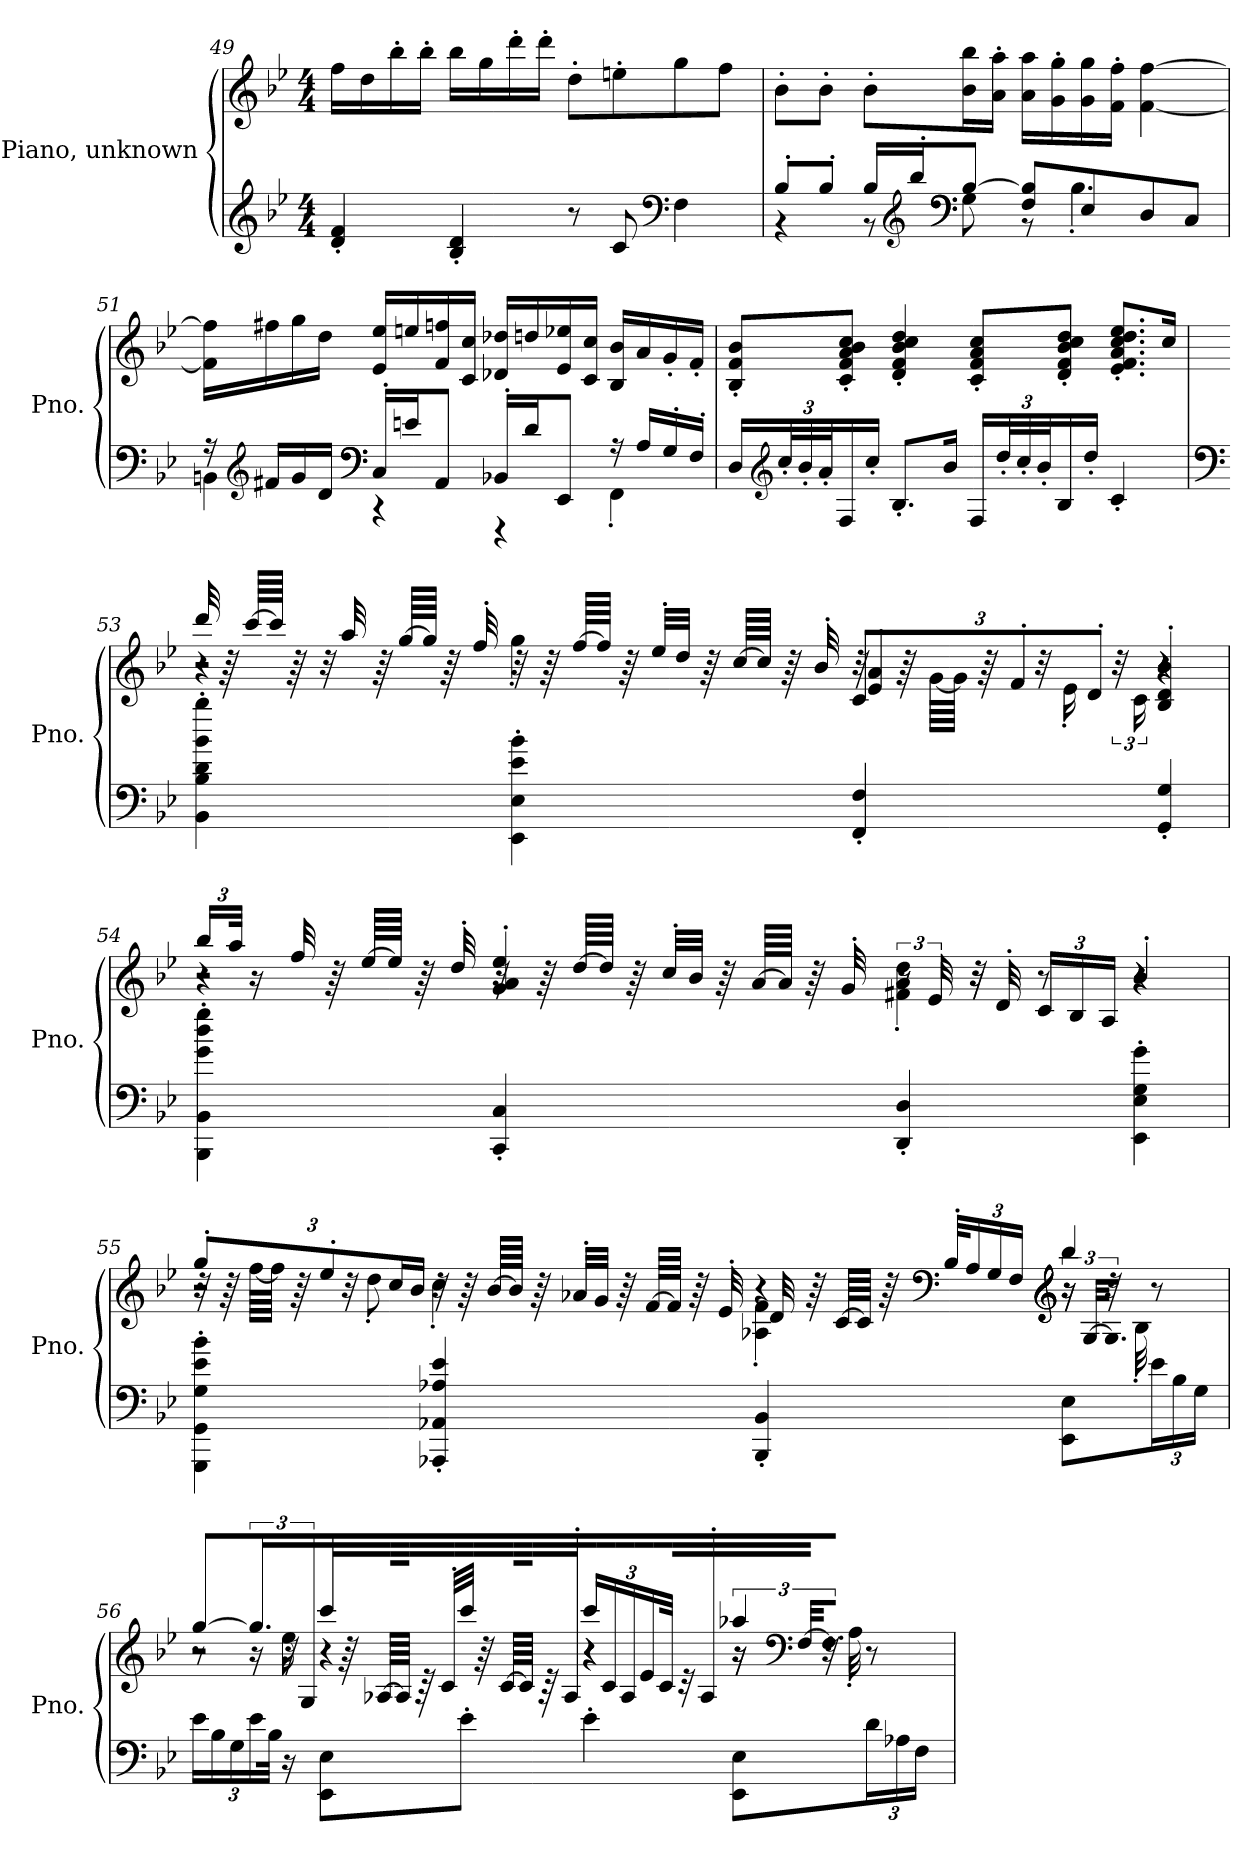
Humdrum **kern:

**kern	**kern
*part1	*part1
*staff2	*staff1
*I"Piano, unknown	*
*I'Pno.	*
*clefG2	*clefG2
*k[b-e-]	*k[b-e-]
*M4/4	*M4/4
=49	=49
4d/' 4f/'	16ff\LL
.	16dd\
.	16bb-'\
.	16bb-'\JJ
4B-/' 4d/'	16bb-\LL
.	16gg\
.	16ddd'\
.	16ddd'\JJ
8r	8dd'\L
8c/	8een'\
*clefF4	*
4F\	8gg\
.	8ff\J
!!LO:LB:g=z
=50	=50
*^	*
8B-'/L	4r	8b-'\L
8B-'/J	.	8b-'\J
16B-/LL	8r	8b-'\L
*clefG2	*	*
16bb-'/J	.	.
*clefF4	*	*
[8B-/J	8G\	16b-\ 16bb-\L
.	.	16a\' 16aa\'JJ
8F/ 8B-/]L	8r	16a\ 16aa\LL
.	.	16g\' 16gg\'
8E-/	4.B-'\	16g\ 16gg\
.	.	16f\' 16ff\'JJ
8D/	.	[4f\ [4ff\
8C/J	.	.
=51	=51	=51
16r	4BBn\	16f\] 16ff\]LL
*clefG2	*	*
16f#X/LL	.	16ff#X\
16g/	.	16gg\
16d/JJ	.	16dd\JJ
*clefF4	*	*
16C'/LL	4r	16e-/ 16ee-/LL
16en/J	.	16een/
8AA/J	.	16f/ 16ffn/
.	.	16c/ 16cc/JJ
16BB-X'/LL	4r	16d-X/ 16dd-X/LL
16d/J	.	16ddn/
8EE-/J	.	16e-/ 16ee-X/
.	.	16c/ 16cc/JJ
16r	4FF'\	16B-/ 16b-/LL
16A/LL	.	16a/
16G'/	.	16g'/
16F'/JJ	.	16f'/JJ
*v	*v	*
!!LO:PB:g=z
=52	=52
16D/LL	8B-/' 8f/' 8b-/'L
*clefG2	*
*Xbrackettup	*
48cc'/L	.
48b-'/	.
48a'/J	.
16F/	8c/' 8f/' 8a/' 8b-/' 8cc/'J
16cc'/JJ	.
8.B-'/L	4d/' 4f/' 4b-/' 4cc/' 4dd/'
16b-/Jk	.
16F/LL	8c/' 8f/' 8a/' 8cc/'L
48dd'/L	.
48cc'/	.
48b-'/J	.
16B-/	8d/' 8f/' 8b-/' 8cc/' 8dd/'J
16dd'/JJ	.
4c'/	8.e-/' 8.f/' 8.a/' 8.cc/' 8.dd/' 8.ee-/'L
.	16cc/Jk
!!LO:LB:g=z
=53	=53
*clefF4	*
*	*^
*	*	*^
4BB-\' 4B-\' 4d\' 4b-\' 4bb-\'	32ddd/	4r	2r
.	64r	.	.
.	[64ccc/LLLL	.	.
.	64ccc/JJJJ]	.	.
.	64r	.	.
.	32r	.	.
.	32aa/	.	.
.	64r	.	.
.	[64gg/LLLL	.	.
.	64gg/JJJJ]	.	.
.	64r	.	.
.	32ff'/	.	.
4EE-\' 4E-\' 4e-\' 4b-\'	32r	4gg'\	.
.	64r	.	.
.	[64ff/LLLL	.	.
.	64ff/JJJJ]	.	.
.	64r	.	.
.	32ee-'/LLL	.	.
.	32dd/JJJ	.	.
.	64r	.	.
.	[64cc/LLLL	.	.
.	64cc/JJJJ]	.	.
.	64r	.	.
.	32b-'/	.	.
*	*Xbrackettup	*	*
4FF/' 4F/'	12c/L	32r	4e-/' 4a/'
.	.	64r	.
.	.	[64g\LLLL	.
.	.	64g\JJJJ]	.
.	.	64r	.
.	12f'/	.	.
.	.	32r	.
.	.	16e-'\	.
.	12d'/J	.	.
*	*	*brackettup	*
.	.	48r	.
.	.	24c\	.
4GG/' 4G/'	4B-/' 4d/' 4b-/'	4r	4r
!!LO:LB:g=z	!!	!!
=54	=54	=54	=54
*	*Xbrackettup	*	*
4BBB-\' 4BB-\' 4g\' 4dd\' 4gg\'	24bb-/LL	2r	4r
.	48aa/JJk	.	.
.	16r	.	.
.	32ff/	.	.
.	64r	.	.
.	[64ee-/LLLL	.	.
.	64ee-/JJJJ]	.	.
.	64r	.	.
.	32dd'/	.	.
4CC/' 4C/'	32r	.	4g/' 4a/' 4ee-/'
.	64r	.	.
.	[64dd/LLLL	.	.
.	64dd/JJJJ]	.	.
.	64r	.	.
.	32cc'/LLL	.	.
.	32b-/JJJ	.	.
.	64r	.	.
.	[64a/LLLL	.	.
.	64a/JJJJ]	.	.
.	64r	.	.
.	32g'/	.	.
*	*brackettup	*	*
4DD/' 4D/'	24r	4f#X\' 4a\' 4dd\'	16r
.	48e-/	.	.
.	16r	.	32r
.	.	.	32d'/
*	*Xbrackettup	*	*
.	24c/LL	.	8r
.	24B-/	.	.
.	24A/JJ	.	.
4EE-\' 4E-\' 4G\' 4g\'	4b-'/	4r	4r
!!LO:LB:g=z	!!	!!
=55	=55	=55	=55
4GGG\' 4GG\' 4G\' 4e-\' 4b-\'	2r	32r	12gg'/L
.	.	64r	.
.	.	[64ff\LLLL	.
.	.	64ff\JJJJ]	.
.	.	64r	.
.	.	.	12ee-'/
.	.	32r	.
.	.	8dd'\	.
.	.	.	24cc/L
.	.	.	24b-/JJ
4AAA-X/' 4AA-X/' 4A-X/' 4e-/'	.	4cc'\	32r
.	.	.	64r
.	.	.	[64b-/LLLL
.	.	.	64b-/JJJJ]
.	.	.	64r
.	.	.	32a-X'/LLL
.	.	.	32g/JJJ
.	.	.	64r
.	.	.	[64f/LLLL
.	.	.	64f/JJJJ]
.	.	.	64r
.	.	.	32e-'/
4BBB-/' 4BB-/'	4r	4A-X\' 4f\'	32d/
.	.	.	64r
.	.	.	[64c/LLLL
.	.	.	64c/JJJJ]
.	.	.	64r
*	*clefF4	*	*
.	.	.	32B-'/KLL
.	.	.	24A-/
.	.	.	24G/
.	.	.	24F/JJ
*	*clefG2	*	*
*	*	*	*brackettup
8EE-\ 8E-\L	4bb-/	16r	24r
.	.	.	[48G/KKL
.	.	32r	8.G/J]
.	.	32B-'\	.
24e-\L	.	8r	.
24B-\	.	.	.
24G\JJ	.	.	.
!!LO:LB:g=z	!!	!!
=56	=56	=56	=56
24e-\LL	2r	8r	[8gg/L
24B-\	.	.	.
24G\	.	.	.
24e-\	.	16r	24.gg/Jk]
48B-\JJk	.	.	.
16r	.	16ee-\	48r
.	.	.	24G/
8EE-\ 8E-\L	.	4r	32ccc/
.	.	.	64r
.	.	.	[64A-X/LLLL
.	.	.	64A-/JJJJ]
.	.	.	64r
.	.	.	32c'/LLL
8e-'\J	.	.	32ccc/JJJ
.	.	.	64r
.	.	.	[64c/LLLL
.	.	.	64c/JJJJ]
.	.	.	64r
.	.	.	32A-'/
*	*	*	*Xbrackettup
4e-'\	4r	4r	24ccc/LL
.	.	.	24c/
.	.	.	24A-/
.	.	.	24e-/
.	.	.	48c/JJk
.	.	.	32r
.	.	.	32A-'/
*	*	*	*brackettup
8EE-\ 8E-\L	4aa-X/	16r	24r
*	*clefF4	*	*
.	.	.	[48F/KKL
.	.	32r	8.F/J]
.	.	32A-'\	.
24d\L	.	8r	.
24A-X\	.	.	.
24F\JJ	.	.	.
*	*v	*v	*v
=	=
*-	*-
